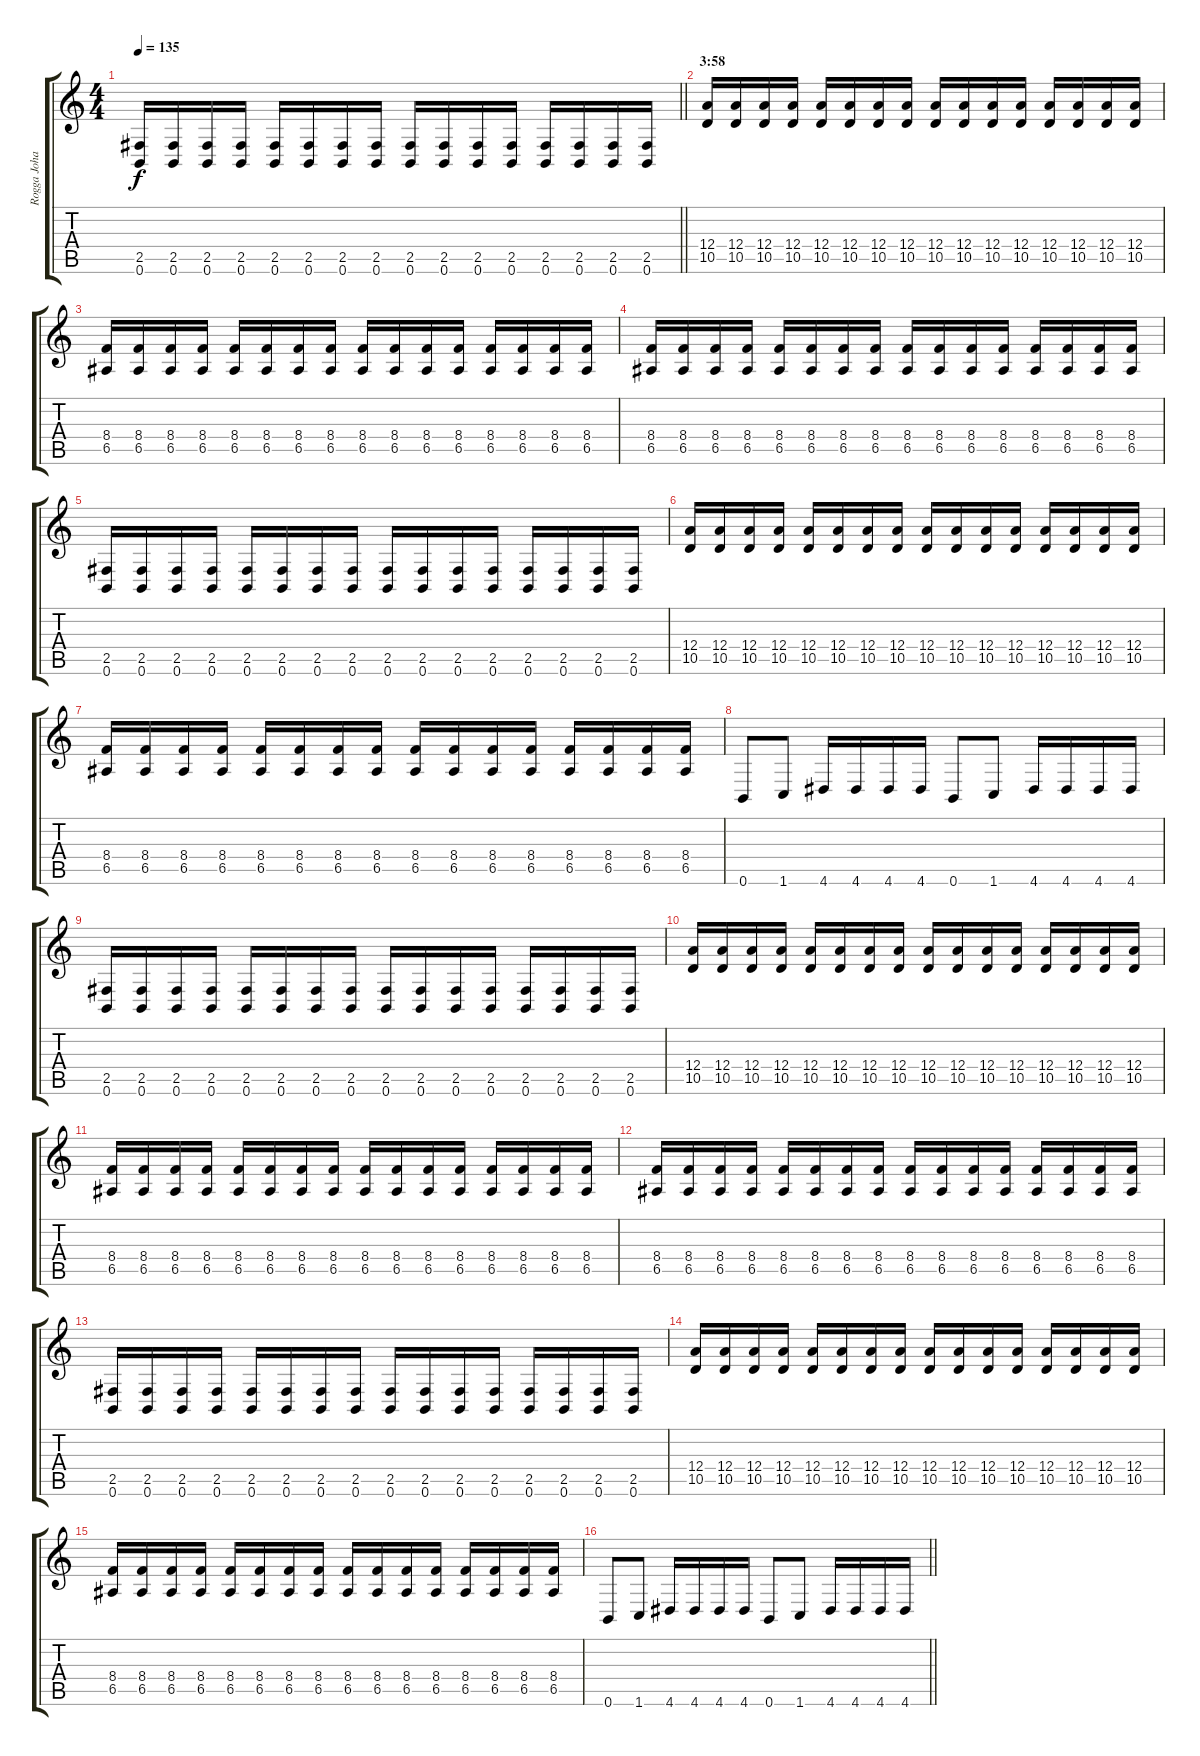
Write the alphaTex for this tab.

\track ("Rogga Johansson - guitar" "Rogga Joha") {instrument distortionguitar}
\staff {score tabs}
\tuning (B3 Gb3 D3 A2 E2 B1) {hide}
\ts (4 4)
\tempo 135
\clef g2
\barLineRight lightlight
\ks c
(2.5 0.6).16{dy f} (2.5 0.6).16 (2.5 0.6).16 (2.5 0.6).16 (2.5 0.6).16 (2.5 0.6).16 (2.5 0.6).16 (2.5 0.6).16 (2.5 0.6).16 (2.5 0.6).16 (2.5 0.6).16 (2.5 0.6).16 (2.5 0.6).16 (2.5 0.6).16 (2.5 0.6).16 (2.5 0.6).16 |
\section ("" "3:58")
(12.4 10.5).16 (12.4 10.5).16 (12.4 10.5).16 (12.4 10.5).16 (12.4 10.5).16 (12.4 10.5).16 (12.4 10.5).16 (12.4 10.5).16 (12.4 10.5).16 (12.4 10.5).16 (12.4 10.5).16 (12.4 10.5).16 (12.4 10.5).16 (12.4 10.5).16 (12.4 10.5).16 (12.4 10.5).16 |
(8.4 6.5).16 (8.4 6.5).16 (8.4 6.5).16 (8.4 6.5).16 (8.4 6.5).16 (8.4 6.5).16 (8.4 6.5).16 (8.4 6.5).16 (8.4 6.5).16 (8.4 6.5).16 (8.4 6.5).16 (8.4 6.5).16 (8.4 6.5).16 (8.4 6.5).16 (8.4 6.5).16 (8.4 6.5).16 |
(8.4 6.5).16 (8.4 6.5).16 (8.4 6.5).16 (8.4 6.5).16 (8.4 6.5).16 (8.4 6.5).16 (8.4 6.5).16 (8.4 6.5).16 (8.4 6.5).16 (8.4 6.5).16 (8.4 6.5).16 (8.4 6.5).16 (8.4 6.5).16 (8.4 6.5).16 (8.4 6.5).16 (8.4 6.5).16 |
(2.5 0.6).16 (2.5 0.6).16 (2.5 0.6).16 (2.5 0.6).16 (2.5 0.6).16 (2.5 0.6).16 (2.5 0.6).16 (2.5 0.6).16 (2.5 0.6).16 (2.5 0.6).16 (2.5 0.6).16 (2.5 0.6).16 (2.5 0.6).16 (2.5 0.6).16 (2.5 0.6).16 (2.5 0.6).16 |
(12.4 10.5).16 (12.4 10.5).16 (12.4 10.5).16 (12.4 10.5).16 (12.4 10.5).16 (12.4 10.5).16 (12.4 10.5).16 (12.4 10.5).16 (12.4 10.5).16 (12.4 10.5).16 (12.4 10.5).16 (12.4 10.5).16 (12.4 10.5).16 (12.4 10.5).16 (12.4 10.5).16 (12.4 10.5).16 |
(8.4 6.5).16 (8.4 6.5).16 (8.4 6.5).16 (8.4 6.5).16 (8.4 6.5).16 (8.4 6.5).16 (8.4 6.5).16 (8.4 6.5).16 (8.4 6.5).16 (8.4 6.5).16 (8.4 6.5).16 (8.4 6.5).16 (8.4 6.5).16 (8.4 6.5).16 (8.4 6.5).16 (8.4 6.5).16 |
0.6.8 1.6.8 4.6.16 4.6.16 4.6.16 4.6.16 0.6.8 1.6.8 4.6.16 4.6.16 4.6.16 4.6.16 |
(2.5 0.6).16 (2.5 0.6).16 (2.5 0.6).16 (2.5 0.6).16 (2.5 0.6).16 (2.5 0.6).16 (2.5 0.6).16 (2.5 0.6).16 (2.5 0.6).16 (2.5 0.6).16 (2.5 0.6).16 (2.5 0.6).16 (2.5 0.6).16 (2.5 0.6).16 (2.5 0.6).16 (2.5 0.6).16 |
(12.4 10.5).16 (12.4 10.5).16 (12.4 10.5).16 (12.4 10.5).16 (12.4 10.5).16 (12.4 10.5).16 (12.4 10.5).16 (12.4 10.5).16 (12.4 10.5).16 (12.4 10.5).16 (12.4 10.5).16 (12.4 10.5).16 (12.4 10.5).16 (12.4 10.5).16 (12.4 10.5).16 (12.4 10.5).16 |
(8.4 6.5).16 (8.4 6.5).16 (8.4 6.5).16 (8.4 6.5).16 (8.4 6.5).16 (8.4 6.5).16 (8.4 6.5).16 (8.4 6.5).16 (8.4 6.5).16 (8.4 6.5).16 (8.4 6.5).16 (8.4 6.5).16 (8.4 6.5).16 (8.4 6.5).16 (8.4 6.5).16 (8.4 6.5).16 |
(8.4 6.5).16 (8.4 6.5).16 (8.4 6.5).16 (8.4 6.5).16 (8.4 6.5).16 (8.4 6.5).16 (8.4 6.5).16 (8.4 6.5).16 (8.4 6.5).16 (8.4 6.5).16 (8.4 6.5).16 (8.4 6.5).16 (8.4 6.5).16 (8.4 6.5).16 (8.4 6.5).16 (8.4 6.5).16 |
(2.5 0.6).16 (2.5 0.6).16 (2.5 0.6).16 (2.5 0.6).16 (2.5 0.6).16 (2.5 0.6).16 (2.5 0.6).16 (2.5 0.6).16 (2.5 0.6).16 (2.5 0.6).16 (2.5 0.6).16 (2.5 0.6).16 (2.5 0.6).16 (2.5 0.6).16 (2.5 0.6).16 (2.5 0.6).16 |
(12.4 10.5).16 (12.4 10.5).16 (12.4 10.5).16 (12.4 10.5).16 (12.4 10.5).16 (12.4 10.5).16 (12.4 10.5).16 (12.4 10.5).16 (12.4 10.5).16 (12.4 10.5).16 (12.4 10.5).16 (12.4 10.5).16 (12.4 10.5).16 (12.4 10.5).16 (12.4 10.5).16 (12.4 10.5).16 |
(8.4 6.5).16 (8.4 6.5).16 (8.4 6.5).16 (8.4 6.5).16 (8.4 6.5).16 (8.4 6.5).16 (8.4 6.5).16 (8.4 6.5).16 (8.4 6.5).16 (8.4 6.5).16 (8.4 6.5).16 (8.4 6.5).16 (8.4 6.5).16 (8.4 6.5).16 (8.4 6.5).16 (8.4 6.5).16 |
\barLineRight lightlight
0.6.8 1.6.8 4.6.16 4.6.16 4.6.16 4.6.16 0.6.8 1.6.8 4.6.16 4.6.16 4.6.16 4.6.16
